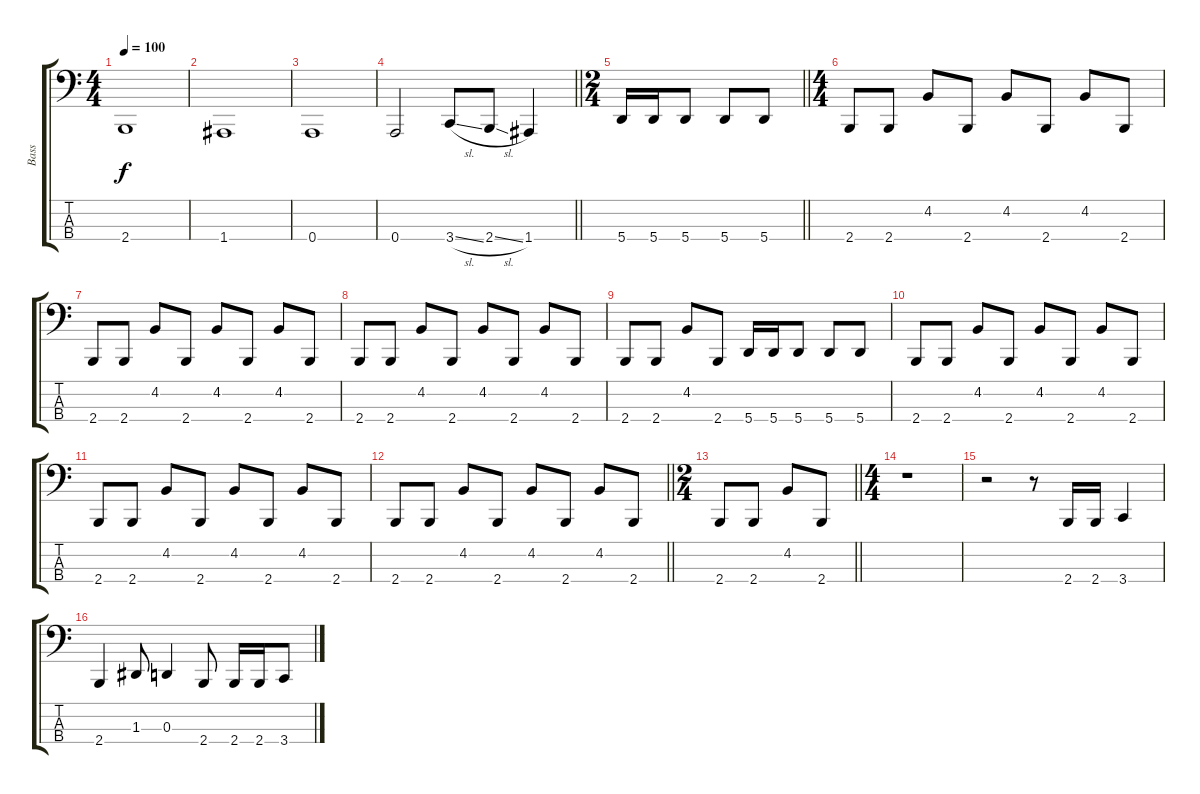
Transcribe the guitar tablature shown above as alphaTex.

\track ("Bass" "Bass") {instrument electricbassfinger}
\staff {score tabs}
\tuning (C2 G1 D1 A0) {hide}
\ts (4 4)
\tempo 100
\clef f4
\ks c
2.4.1{dy f instrument electricbassfinger} |
1.4.1 |
0.4.1 |
\barLineRight lightlight
0.4.2 3.4{sl}.8 2.4{sl}.8 1.4.4 |
\ts (2 4)
\barLineRight lightlight
5.4.16 5.4.16 5.4.8 5.4.8 5.4.8 |
\ts (4 4)
2.4.8 2.4.8 4.2.8 2.4.8 4.2.8 2.4.8 4.2.8 2.4.8 |
2.4.8 2.4.8 4.2.8 2.4.8 4.2.8 2.4.8 4.2.8 2.4.8 |
2.4.8 2.4.8 4.2.8 2.4.8 4.2.8 2.4.8 4.2.8 2.4.8 |
2.4.8 2.4.8 4.2.8 2.4.8 5.4.16 5.4.16 5.4.8 5.4.8 5.4.8 |
2.4.8 2.4.8 4.2.8 2.4.8 4.2.8 2.4.8 4.2.8 2.4.8 |
2.4.8 2.4.8 4.2.8 2.4.8 4.2.8 2.4.8 4.2.8 2.4.8 |
\barLineRight lightlight
2.4.8 2.4.8 4.2.8 2.4.8 4.2.8 2.4.8 4.2.8 2.4.8 |
\ts (2 4)
\barLineRight lightlight
2.4.8 2.4.8 4.2.8 2.4.8 |
\ts (4 4)
r.1 |
r.2 r.8 2.4.16 2.4.16 3.4.4 |
2.4.4 1.3.8 0.3.4 2.4.8 2.4.16 2.4.16 3.4.8
